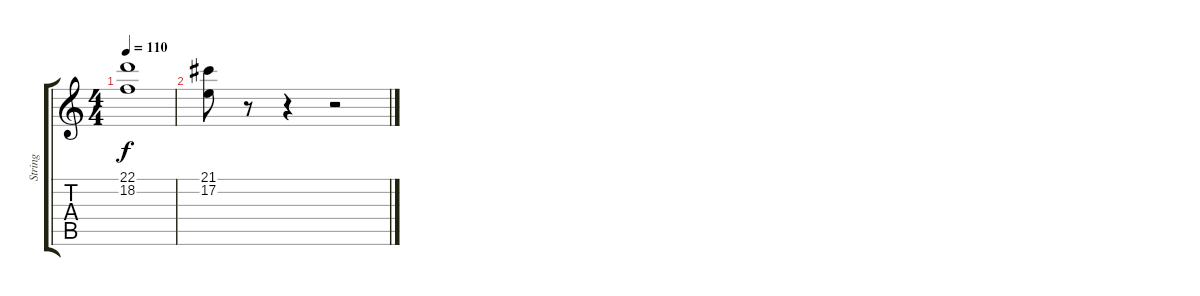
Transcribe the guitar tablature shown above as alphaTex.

\track ("String" "String") {instrument stringensemble1}
\staff {score tabs}
\tuning (E4 B3 G3 D3 A2 E2) {hide}
\ts (4 4)
\tempo 110
\clef g2
\ks c
(22.1 18.2).1{dy f} |
(21.1 17.2).8 r.8 r.4 r.2
